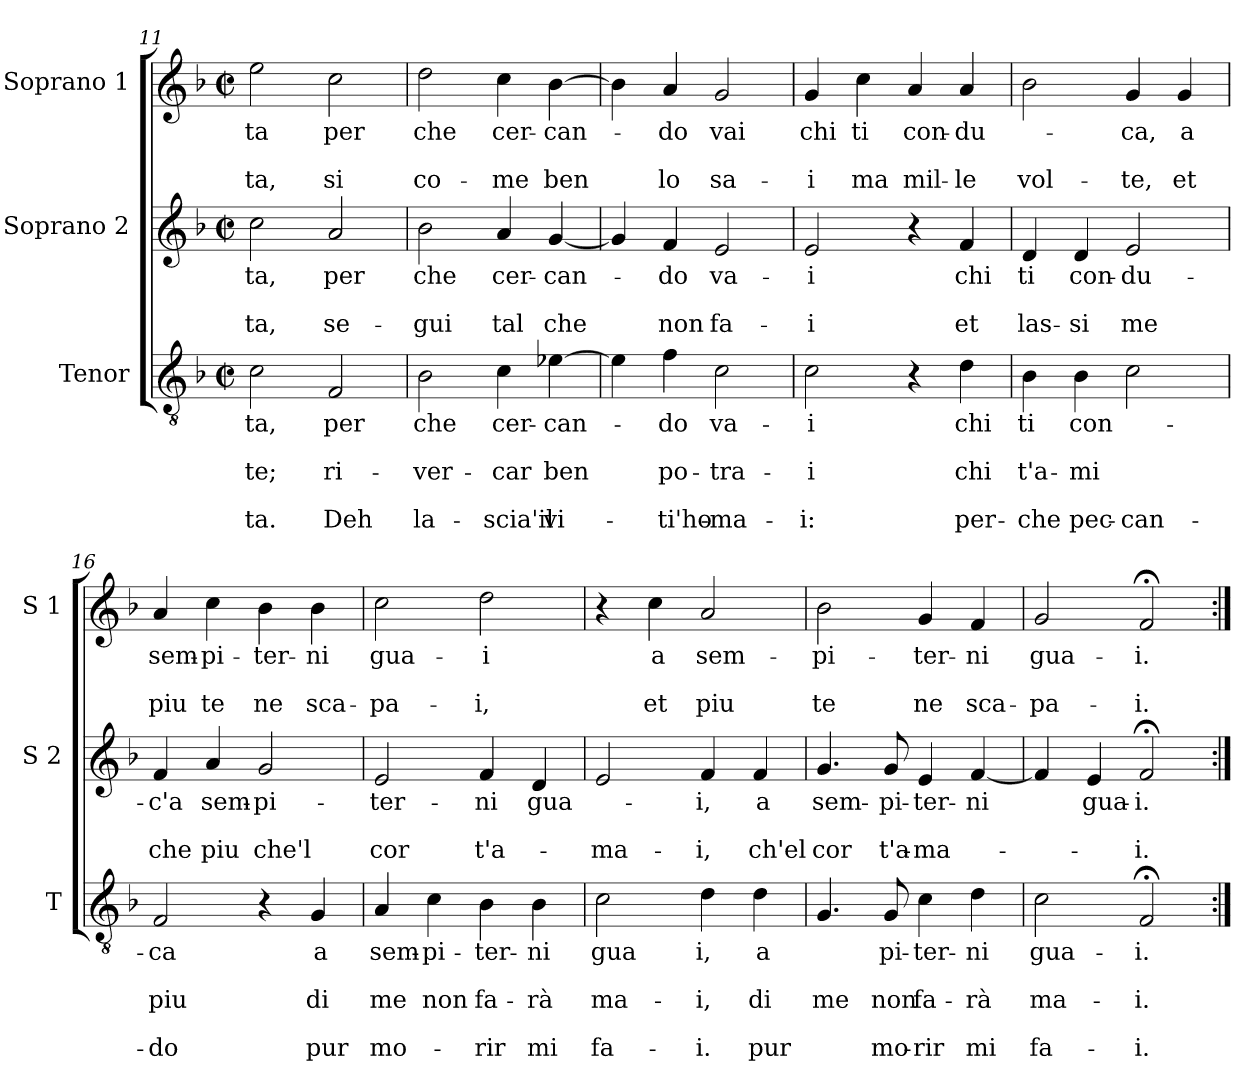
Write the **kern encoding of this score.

**kern	**text	**text	**text	**text	**text	**kern	**text	**text	**text	**kern	**text	**text	**text
*part3	*part3	*part3	*part3	*part3	*part3	*part2	*part2	*part2	*part2	*part1	*part1	*part1	*part1
*staff3	*staff3	*staff3	*staff3	*staff3	*staff3	*staff2	*staff2	*staff2	*staff2	*staff1	*staff1	*staff1	*staff1
*I"Tenor	*	*	*	*	*	*I"Soprano 2	*	*	*	*I"Soprano 1	*	*	*
*I'T	*	*	*	*	*	*I'S 2	*	*	*	*I'S 1	*	*	*
!!LO:PB:g=z
*clefGv2	*	*	*	*	*	*clefG2	*	*	*	*clefG2	*	*	*
*k[b-]	*	*	*	*	*	*k[b-]	*	*	*	*k[b-]	*	*	*
*F:	*	*	*	*	*	*F:	*	*	*	*F:	*	*	*
*M2/2	*	*	*	*	*	*M2/2	*	*	*	*M2/2	*	*	*
*met(c|)	*	*	*	*	*	*met(c|)	*	*	*	*met(c|)	*	*	*
=11	=11	=11	=11	=11	=11	=11	=11	=11	=11	=11	=11	=11	=11
!	!LO:LY:b	!	!LO:LY:b	!	!LO:LY:b	!	!LO:LY:b	!	!LO:LY:b	!	!LO:LY:b	!	!LO:LY:b
2c\	-ta,	.	-te;	.	-ta.	2cc\	-ta,	.	-ta,	2ee\	-ta	.	-ta,
!	!LO:LY:b	!	!LO:LY:b	!	!LO:LY:b	!	!LO:LY:b	!	!LO:LY:b	!	!LO:LY:b	!	!LO:LY:b
2F/	per	.	ri-	.	Deh	2a/	per	.	se-	2cc\	per	.	si
=12	=12	=12	=12	=12	=12	=12	=12	=12	=12	=12	=12	=12	=12
!	!LO:LY:b	!	!LO:LY:b	!	!LO:LY:b	!	!LO:LY:b	!	!LO:LY:b	!	!LO:LY:b	!	!LO:LY:b
2B-\	che	.	-ver-	.	la-	2b-\	che	.	-gui	2dd\	che	.	co-
!	!LO:LY:b	!	!LO:LY:b	!	!LO:LY:b	!	!LO:LY:b	!	!LO:LY:b	!	!LO:LY:b	!	!LO:LY:b
4c\	cer-	.	-car	.	-scia'il	4a/	cer-	.	tal	4cc\	cer-	.	-me
!	!LO:LY:b	!	!LO:LY:b	!	!LO:LY:b	!	!LO:LY:b	!	!LO:LY:b	!	!LO:LY:b	!	!LO:LY:b
[4e-X\	-can-	.	ben	.	vi-	[4g/	-can-	.	che	[4b-\	-can-	.	ben
=13	=13	=13	=13	=13	=13	=13	=13	=13	=13	=13	=13	=13	=13
4e-\]	.	.	.	.	.	4g/]	.	.	.	4b-\]	.	.	.
!	!LO:LY:b	!	!LO:LY:b	!	!LO:LY:b	!	!LO:LY:b	!	!LO:LY:b	!	!LO:LY:b	!	!LO:LY:b
4f\	-do	.	po-	.	-ti'ho-	4f/	-do	.	non	4a/	-do	.	lo
!	!LO:LY:b	!	!LO:LY:b	!	!LO:LY:b	!	!LO:LY:b	!	!LO:LY:b	!	!LO:LY:b	!	!LO:LY:b
2c\	va-	.	-tra-	.	-ma-	2e/	va-	.	fa-	2g/	vai	.	sa-
=14	=14	=14	=14	=14	=14	=14	=14	=14	=14	=14	=14	=14	=14
!	!LO:LY:b	!	!LO:LY:b	!	!LO:LY:b	!	!LO:LY:b	!	!LO:LY:b	!	!LO:LY:b	!	!LO:LY:b
2c\	-i	.	-i	.	-i:	2e/	-i	.	-i	4g/	chi	.	-i
!	!	!	!	!	!	!	!	!	!	!	!LO:LY:b	!	!LO:LY:b
.	.	.	.	.	.	.	.	.	.	4cc\	ti	.	ma
!	!	!	!	!	!	!	!	!	!	!	!LO:LY:b	!	!LO:LY:b
4r	.	.	.	.	.	4r	.	.	.	4a/	con-	.	mil-
!	!LO:LY:b	!	!LO:LY:b	!	!LO:LY:b	!	!LO:LY:b	!	!LO:LY:b	!	!LO:LY:b	!	!LO:LY:b
4d\	chi	.	chi	.	per-	4f/	chi	.	et	4a/	-du-	.	-le
=15	=15	=15	=15	=15	=15	=15	=15	=15	=15	=15	=15	=15	=15
!	!LO:LY:b	!	!LO:LY:b	!	!LO:LY:b	!	!LO:LY:b	!	!LO:LY:b	!	!	!	!LO:LY:b
4B-\	ti	.	t'a-	.	-che	4d/	ti	.	las-	2b-\	.	.	vol-
!	!LO:LY:b	!	!LO:LY:b	!	!LO:LY:b	!	!LO:LY:b	!	!LO:LY:b	!	!	!	!
4B-\	con-	.	-mi	.	pec-	4d/	con-	.	-si	.	.	.	.
!	!	!	!	!	!LO:LY:b	!	!LO:LY:b	!	!LO:LY:b	!	!LO:LY:b	!	!LO:LY:b
2c\	.	.	.	.	-can-	2e/	-du-	.	me	4g/	-ca,	.	-te,
!	!	!	!	!	!	!	!	!	!	!	!LO:LY:b	!	!LO:LY:b
.	.	.	.	.	.	.	.	.	.	4g/	a	.	et
!!LO:LB:g=z
=16	=16	=16	=16	=16	=16	=16	=16	=16	=16	=16	=16	=16	=16
!	!LO:LY:b	!	!LO:LY:b	!	!LO:LY:b	!	!LO:LY:b	!	!LO:LY:b	!	!LO:LY:b	!	!LO:LY:b
2F/	-ca	.	piu	.	-do	4f/	-c'a	.	che	4a/	sem-	.	piu
!	!	!	!	!	!	!	!LO:LY:b	!	!LO:LY:b	!	!LO:LY:b	!	!LO:LY:b
.	.	.	.	.	.	4a/	sem-	.	piu	4cc\	-pi-	.	te
!	!	!	!	!	!	!	!LO:LY:b	!	!LO:LY:b	!	!LO:LY:b	!	!LO:LY:b
4r	.	.	.	.	.	2g/	-pi-	.	che'l	4b-\	-ter-	.	ne
!	!LO:LY:b	!	!LO:LY:b	!	!LO:LY:b	!	!	!	!	!	!LO:LY:b	!	!LO:LY:b
4G/	a	.	di	.	pur	.	.	.	.	4b-\	-ni	.	sca-
=17	=17	=17	=17	=17	=17	=17	=17	=17	=17	=17	=17	=17	=17
!	!LO:LY:b	!	!LO:LY:b	!	!LO:LY:b	!	!LO:LY:b	!	!LO:LY:b	!	!LO:LY:b	!	!LO:LY:b
4A/	sem-	.	me	.	mo-	2e/	-ter-	.	cor	2cc\	gua-	.	-pa-
!	!LO:LY:b	!	!LO:LY:b	!	!	!	!	!	!	!	!	!	!
4c\	-pi-	.	non	.	.	.	.	.	.	.	.	.	.
!	!LO:LY:b	!	!LO:LY:b	!	!LO:LY:b	!	!LO:LY:b	!	!LO:LY:b	!	!LO:LY:b	!	!LO:LY:b
4B-\	-ter-	.	fa-	.	-rir	4f/	-ni	.	t'a-	2dd\	-i	.	-i,
!	!LO:LY:b	!	!LO:LY:b	!	!LO:LY:b	!	!LO:LY:b	!	!	!	!	!	!
4B-\	-ni	.	-rà	.	mi	4d/	gua-	.	.	.	.	.	.
=18	=18	=18	=18	=18	=18	=18	=18	=18	=18	=18	=18	=18	=18
!	!LO:LY:b	!	!LO:LY:b	!	!LO:LY:b	!	!	!	!LO:LY:b	!	!	!	!
2c\	gua	.	ma-	.	fa-	2e/	.	.	-ma-	4r	.	.	.
!	!	!	!	!	!	!	!	!	!	!	!LO:LY:b	!	!LO:LY:b
.	.	.	.	.	.	.	.	.	.	4cc\	a	.	et
!	!LO:LY:b	!	!LO:LY:b	!	!LO:LY:b	!	!LO:LY:b	!	!LO:LY:b	!	!LO:LY:b	!	!LO:LY:b
4d\	i,	.	-i,	.	-i.	4f/	-i,	.	-i,	2a/	sem-	.	piu
!	!LO:LY:b	!	!LO:LY:b	!	!LO:LY:b	!	!LO:LY:b	!	!LO:LY:b	!	!	!	!
4d\	a	.	di	.	pur	4f/	a	.	ch'el	.	.	.	.
=19	=19	=19	=19	=19	=19	=19	=19	=19	=19	=19	=19	=19	=19
!	!	!	!LO:LY:b	!	!	!	!LO:LY:b	!	!LO:LY:b	!	!LO:LY:b	!	!LO:LY:b
4.G/	.	.	me	.	.	4.g/	sem-	.	cor	2b-\	-pi-	.	te
!	!LO:LY:b	!	!LO:LY:b	!	!LO:LY:b	!	!LO:LY:b	!	!LO:LY:b	!	!	!	!
8G/	-pi-	.	non	.	mo-	8g/	-pi-	.	t'a-	.	.	.	.
!	!LO:LY:b	!	!LO:LY:b	!	!LO:LY:b	!	!LO:LY:b	!	!LO:LY:b	!	!LO:LY:b	!	!LO:LY:b
4c\	-ter-	.	fa-	.	-rir	4e/	-ter-	.	-ma-	4g/	-ter-	.	ne
!	!LO:LY:b	!	!LO:LY:b	!	!LO:LY:b	!	!LO:LY:b	!	!	!	!LO:LY:b	!	!LO:LY:b
4d\	-ni	.	-rà	.	mi	[4f/	-ni	.	.	4f/	-ni	.	sca-
=20	=20	=20	=20	=20	=20	=20	=20	=20	=20	=20	=20	=20	=20
!	!LO:LY:b	!	!LO:LY:b	!	!LO:LY:b	!	!	!	!	!	!LO:LY:b	!	!LO:LY:b
2c\	gua-	.	ma-	.	fa-	4f/]	.	.	.	2g/	gua-	.	-pa-
!	!	!	!	!	!	!	!LO:LY:b	!	!	!	!	!	!
.	.	.	.	.	.	4e/	gua-	.	.	.	.	.	.
!	!LO:LY:b	!	!LO:LY:b	!	!LO:LY:b	!	!LO:LY:b	!	!LO:LY:b	!	!LO:LY:b	!	!LO:LY:b
2F;</	-i.	.	-i.	.	-i.	2f;</	-i.	.	-i.	2f;</	-i.	.	-i.
=:|!	=:|!	=:|!	=:|!	=:|!	=:|!	=:|!	=:|!	=:|!	=:|!	=:|!	=:|!	=:|!	=:|!
*-	*-	*-	*-	*-	*-	*-	*-	*-	*-	*-	*-	*-	*-
